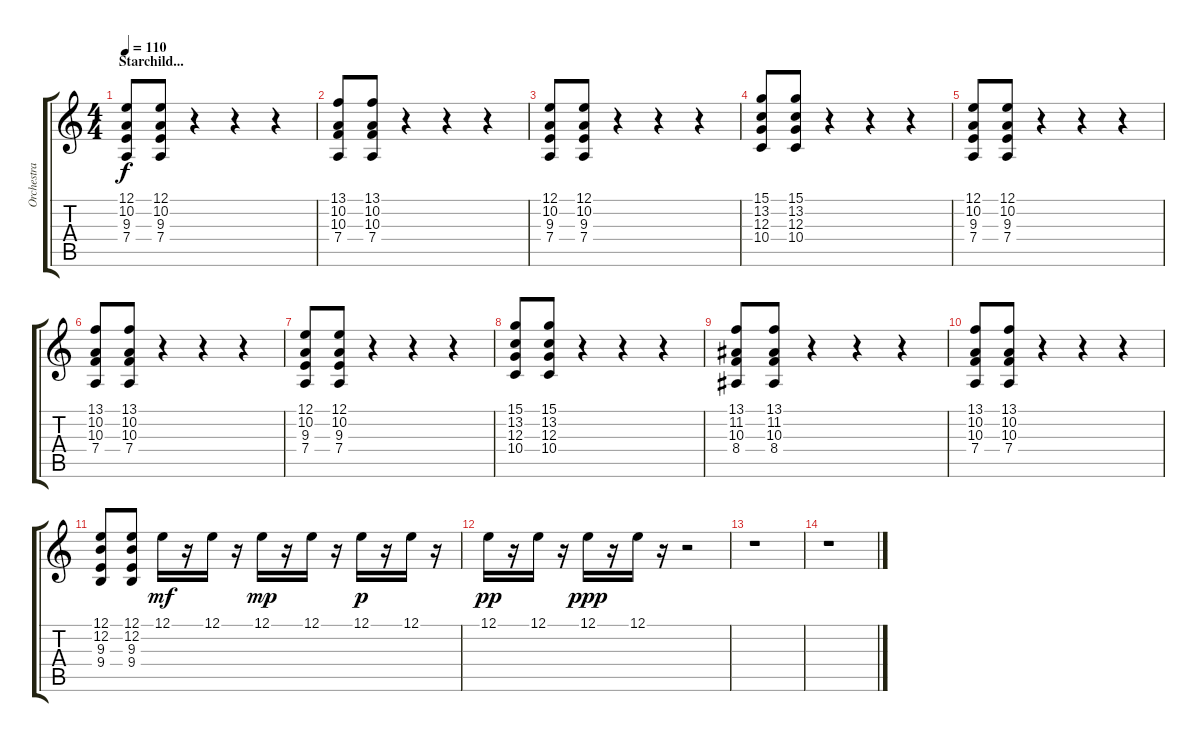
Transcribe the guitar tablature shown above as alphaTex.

\track ("Orchestra Hit" "Orchestra ") {instrument orchestrahit}
\staff {score tabs}
\tuning (E4 B3 G3 D3 A2 E2) {hide}
\ts (4 4)
\section ("" "Starchild...")
\tempo 110
\clef g2
\ks c
(12.1 10.2 9.3 7.4).8{dy f volume 12} (12.1 10.2 9.3 7.4).8 r.4 r.4 r.4 |
(13.1 10.2 10.3 7.4).8 (13.1 10.2 10.3 7.4).8 r.4 r.4 r.4 |
(12.1 10.2 9.3 7.4).8 (12.1 10.2 9.3 7.4).8 r.4 r.4 r.4 |
(15.1 13.2 12.3 10.4).8 (15.1 13.2 12.3 10.4).8 r.4 r.4 r.4 |
(12.1 10.2 9.3 7.4).8 (12.1 10.2 9.3 7.4).8 r.4 r.4 r.4 |
(13.1 10.2 10.3 7.4).8 (13.1 10.2 10.3 7.4).8 r.4 r.4 r.4 |
(12.1 10.2 9.3 7.4).8 (12.1 10.2 9.3 7.4).8 r.4 r.4 r.4 |
(15.1 13.2 12.3 10.4).8 (15.1 13.2 12.3 10.4).8 r.4 r.4 r.4 |
(13.1 11.2 10.3 8.4).8 (13.1 11.2 10.3 8.4).8 r.4 r.4 r.4 |
(13.1 10.2 10.3 7.4).8 (13.1 10.2 10.3 7.4).8 r.4 r.4 r.4 |
(12.1 12.2 9.3 9.4).8 (12.1 12.2 9.3 9.4).8 12.1.16{dy mf} r.16 12.1.16 r.16 12.1.16{dy mp} r.16 12.1.16 r.16 12.1.16{dy p} r.16 12.1.16 r.16 |
12.1.16{dy pp} r.16 12.1.16 r.16 12.1.16{dy ppp} r.16 12.1.16 r.16 r.2 |
r.1 |
r.1
